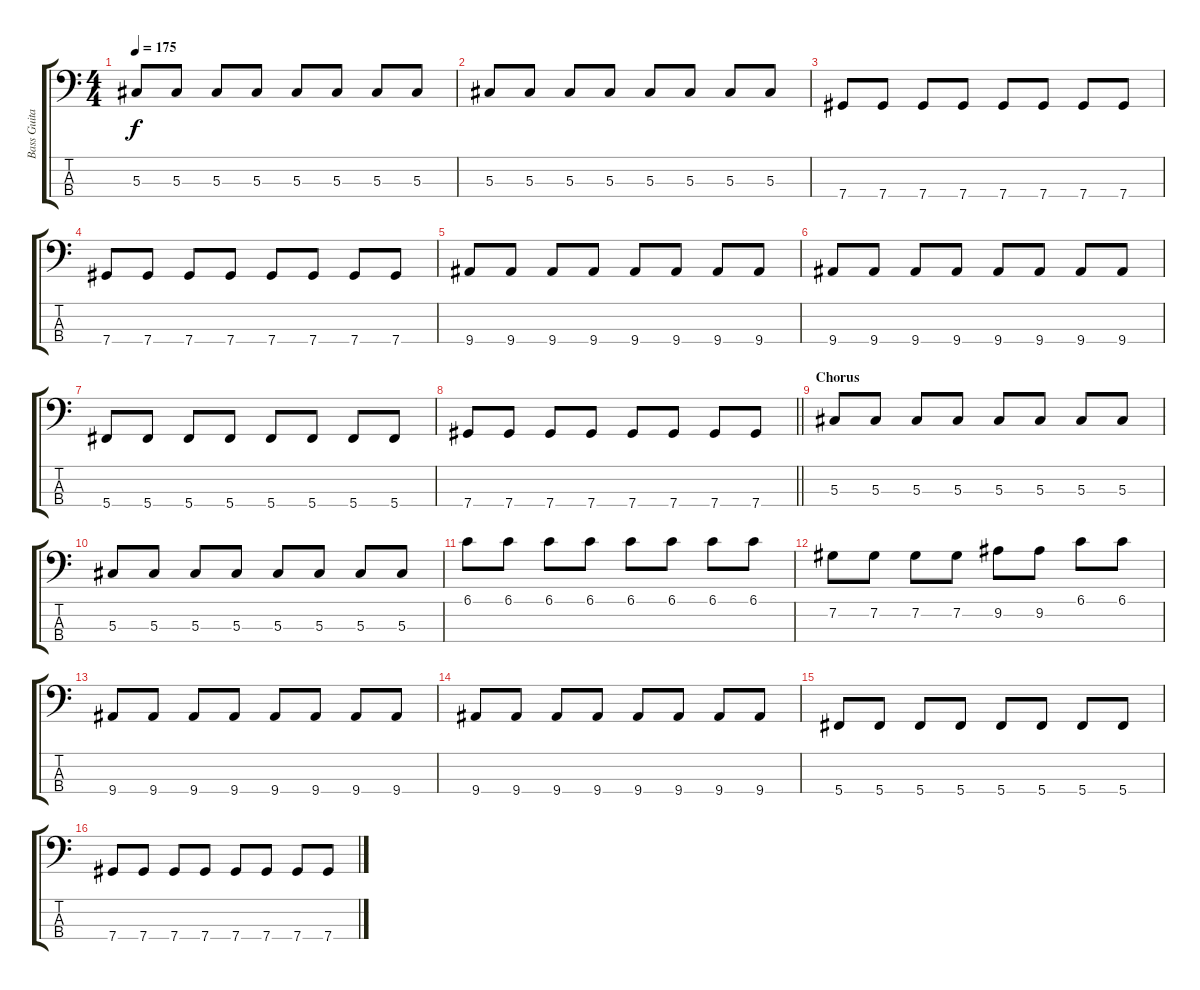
\track ("Bass Guitar" "Bass Guita") {instrument electricbassfinger}
\staff {score tabs}
\tuning (Gb2 Db2 Ab1 Db1) {hide}
\ts (4 4)
\tempo 175
\clef f4
\ks c
5.3.8{dy f} 5.3.8 5.3.8 5.3.8 5.3.8 5.3.8 5.3.8 5.3.8 |
5.3.8 5.3.8 5.3.8 5.3.8 5.3.8 5.3.8 5.3.8 5.3.8 |
7.4.8 7.4.8 7.4.8 7.4.8 7.4.8 7.4.8 7.4.8 7.4.8 |
7.4.8 7.4.8 7.4.8 7.4.8 7.4.8 7.4.8 7.4.8 7.4.8 |
9.4.8 9.4.8 9.4.8 9.4.8 9.4.8 9.4.8 9.4.8 9.4.8 |
9.4.8 9.4.8 9.4.8 9.4.8 9.4.8 9.4.8 9.4.8 9.4.8 |
5.4.8 5.4.8 5.4.8 5.4.8 5.4.8 5.4.8 5.4.8 5.4.8 |
\barLineRight lightlight
7.4.8 7.4.8 7.4.8 7.4.8 7.4.8 7.4.8 7.4.8 7.4.8 |
\section ("" "Chorus")
5.3.8 5.3.8 5.3.8 5.3.8 5.3.8 5.3.8 5.3.8 5.3.8 |
5.3.8 5.3.8 5.3.8 5.3.8 5.3.8 5.3.8 5.3.8 5.3.8 |
6.1.8 6.1.8 6.1.8 6.1.8 6.1.8 6.1.8 6.1.8 6.1.8 |
7.2.8 7.2.8 7.2.8 7.2.8 9.2.8 9.2.8 6.1.8 6.1.8 |
9.4.8 9.4.8 9.4.8 9.4.8 9.4.8 9.4.8 9.4.8 9.4.8 |
9.4.8 9.4.8 9.4.8 9.4.8 9.4.8 9.4.8 9.4.8 9.4.8 |
5.4.8 5.4.8 5.4.8 5.4.8 5.4.8 5.4.8 5.4.8 5.4.8 |
7.4.8 7.4.8 7.4.8 7.4.8 7.4.8 7.4.8 7.4.8 7.4.8
